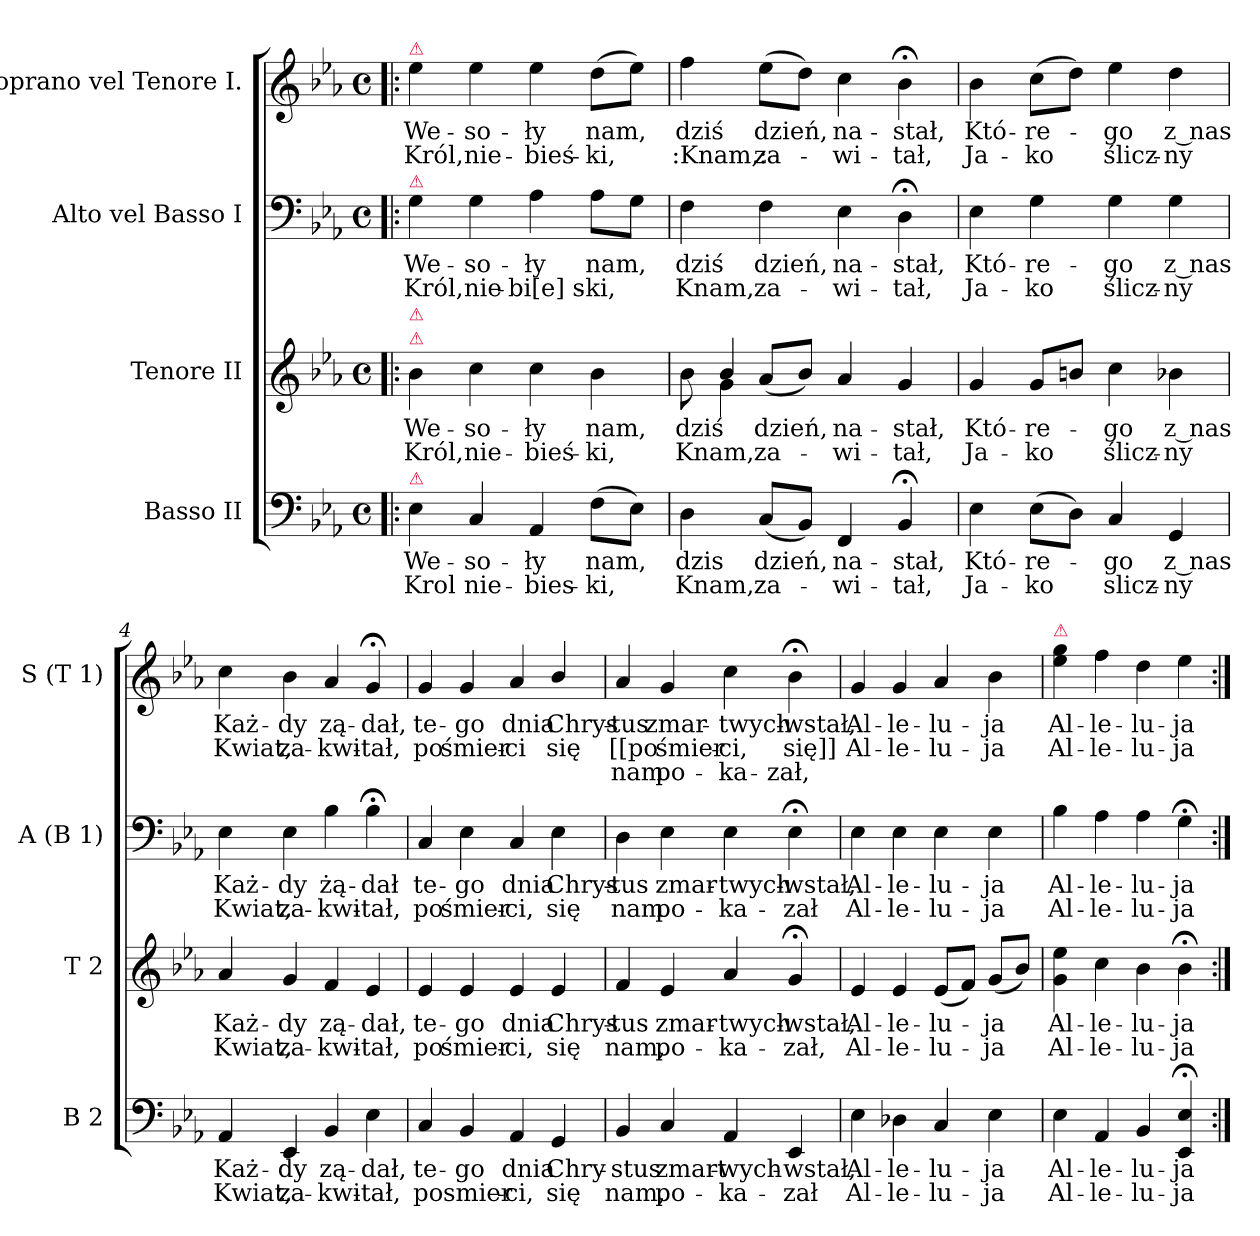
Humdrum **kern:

**kern	**text	**text	**kern	**text	**text	**kern	**text	**text	**kern	**text	**text	**text
*part4	*part4	*part4	*part3	*part3	*part3	*part2	*part2	*part2	*part1	*part1	*part1	*part1
*staff4	*staff4	*staff4	*staff3	*staff3	*staff3	*staff2	*staff2	*staff2	*staff1	*staff1	*staff1	*staff1
*I"Basso II	*	*	*I"Tenore II	*	*	*I"Alto vel Basso I	*	*	*I"Soprano vel Tenore I.	*	*	*
*I'B 2	*	*	*I'T 2	*	*	*I'A (B 1)	*	*	*I'S (T 1)	*	*	*
*clefF4	*	*	*clefG2	*	*	*clefF4	*	*	*clefG2	*	*	*
*	*	*	*ITrd7c12	*	*	*	*	*	*	*	*	*
*k[b-e-a-]	*	*	*k[b-e-a-]	*	*	*k[b-e-a-]	*	*	*k[b-e-a-]	*	*	*
*M4/4	*	*	*M4/4	*	*	*M4/4	*	*	*M4/4	*	*	*
*met(c)	*	*	*met(c)	*	*	*met(c)	*	*	*met(c)	*	*	*
=1!|:	=1!|:	=1!|:	=1!|:	=1!|:	=1!|:	=1!|:	=1!|:	=1!|:	=1!|:	=1!|:	=1!|:	=1!|:
!	!	!	!	!	!	!	!	!	!LO:TX:a:color=crimson:t=⚠	!	!	!
!	!	!	!	!	!	!LO:TX:a:color=crimson:t=⚠	!	!	!	!	!	!
!	!	!	!LO:TX:a:color=crimson:t=⚠	!	!	!	!	!	!	!	!	!
!	!	!	!LO:TX:a:color=crimson:t=⚠	!	!	!	!	!	!	!	!	!
!LO:TX:a:color=crimson:t=⚠	!	!	!	!	!	!	!	!	!	!	!	!
4E-\	We-	Krol	4B-\	We-	Król,	4G\	We-	Król,	4ee-\	We-	Król,	.
4C/	-so-	nie-	4c\	-so-	nie-	4G\	-so-	nie-	4ee-\	-so-	nie-	.
4AA-/	-ły	-bies-	4c\	-ły	-bieś-	4A-\	-ły	-bi[e]s-	4ee-\	-ły	-bieś-	.
(>8F\L	nam,	-ki,	4B-\	nam,	-ki,	8A-\L	nam,	-ki,	(>8dd\L	nam,	-ki,	.
8E-\J)	.	.	.	.	.	8G\J	.	.	8ee-\J)	.	.	.
=2	=2	=2	=2	=2	=2	=2	=2	=2	=2	=2	=2	=2
!	!	!	!LO:N:vis=4	!	!	!	!	!	!	!	!	!
*	*	*	*^	*	*	*	*	*	*	*	*	*
4D\	dzis	Knam,	8B-\	8ryy	dziś	Knam,	4F\	dziś	Knam,	4ff\	dziś	:Knam,:	.
!	!	!	!LO:N:vis=4	!LO:N:vis=4	!	!	!	!	!	!	!	!	!
.	.	.	8B-	8G	.	.	.	.	.	.	.	.	.
(<8C/L	dzień,	za-	(<8A-/L	2.ryy	dzień,	za-	4F\	dzień,	za-	(>8ee-\L	dzień,	za-	.
8BB-/J)	.	.	8B-/J)	.	.	.	.	.	.	8dd\J)	.	.	.
4FF/	na-	-wi-	4A-/	.	na-	-wi-	4E-\	na-	-wi-	4cc\	na-	-wi-	.
4BB-;</	-stał,	-tał,	4G/	.	-stał,	-tał,	4D;<\	-stał,	-tał,	4b-;<\	-stał,	-tał,	.
*	*	*	*v	*v	*	*	*	*	*	*	*	*	*
=3	=3	=3	=3	=3	=3	=3	=3	=3	=3	=3	=3	=3
4E-\	Któ-	Ja-	4G/	Któ-	Ja-	4E-\	Któ-	Ja-	4b-\	Któ-	Ja-	.
(>8E-\L	-re-	-ko	8G/L	-re-	-ko	4G\	-re-	-ko	(>8cc\L	-re-	-ko	.
8D\J)	.	.	8Bn/J	.	.	.	.	.	8dd\J)	.	.	.
4C/	-go	slicz-	4c\	-go	ślicz-	4G\	-go	ślicz-	4ee-\	-go	ślicz-	.
4GG/	z nas	-ny	4B-X\	z nas	-ny	4G\	z nas	-ny	4dd\	z nas	-ny	.
=4	=4	=4	=4	=4	=4	=4	=4	=4	=4	=4	=4	=4
4AA-/	Każ-	Kwiat,	4A-/	Każ-	Kwiat,	4E-\	Każ-	Kwiat,	4cc\	Każ-	Kwiat,	.
4EE-/	-dy	za-	4G/	-dy	za-	4E-\	-dy	za-	4b-\	-dy	za-	.
4BB-/	zą-	-kwi-	4F/	zą-	-kwi-	4B-\	żą-	-kwi-	4a-/	zą-	-kwi-	.
4E-\	-dał,	-tał,	4E-/	-dał,	-tał,	4B-;\	-dał	-tał,	4g;</	-dał,	-tał,	.
=5	=5	=5	=5	=5	=5	=5	=5	=5	=5	=5	=5	=5
4C/	te-	po	4E-/	te-	po	4C/	te-	po	4g/	te-	po	.
4BB-/	-go	smier-	4E-/	-go	śmier-	4E-\	-go	śmier-	4g/	-go	śmier-	.
4AA-/	dnia	-ci,	4E-/	dnia	-ci,	4C/	dnia	-ci,	4a-/	dnia	-ci	.
4GG/	Chry-	się	4E-/	Chrys-	się	4E-\	Chrys-	się	4b-/	Chrys-	się	.
=6	=6	=6	=6	=6	=6	=6	=6	=6	=6	=6	=6	=6
4BB-/	-stus	nam,	4F/	-tus	nam,	4D\	-tus	nam	4a-/	-tus	[[po	nam
4C/	zmart-	po-	4E-/	zmar-	po-	4E-\	zmar-	po-	4g/	zmar-	śmier-	po-
4AA-/	-wych-	-ka-	4A-/	-twych-	-ka-	4E-\	-twych-	-ka-	4cc\	-twych-	-ci,	-ka-
4EE-/	-wstał,	-zał	4G;</	-wstał,	-zał,	4E-;<\	-wstał,	-zał	4b-;<\	-wstał,	się]]	-zał,
=7	=7	=7	=7	=7	=7	=7	=7	=7	=7	=7	=7	=7
4E-\	Al-	Al-	4E-/	Al-	Al-	4E-\	Al-	Al-	4g/	Al-	Al-	.
4D-X\	-le-	-le-	4E-/	-le-	-le-	4E-\	-le-	-le-	4g/	-le-	-le-	.
4C/	-lu-	-lu-	(>8E-/L	-lu-	-lu-	4E-\	-lu-	-lu-	4a-/	-lu-	-lu-	.
.	.	.	8F/J)	.	.	.	.	.	.	.	.	.
4E-\	-ja	-ja	(>8G/L	-ja	-ja	4E-\	-ja	-ja	4b-\	-ja	-ja	.
.	.	.	8B-/J)	.	.	.	.	.	.	.	.	.
=8	=8	=8	=8	=8	=8	=8	=8	=8	=8	=8	=8	=8
!	!	!	!	!	!	!	!	!	!LO:TX:a:color=crimson:t=⚠	!	!	!
4E-\	Al-	Al-	4G\ 4e-\	Al-	Al-	4B-\	Al-	Al-	4ee-\ 4gg\	Al-	Al-	.
4AA-/	-le-	-le-	4c\	-le-	-le-	4A-\	-le-	-le-	4ff\	-le-	-le-	.
4BB-/	-lu-	-lu-	4B-\	-lu-	-lu-	4A-\	-lu-	-lu-	4dd\	-lu-	-lu-	.
4EE-;</ 4E-;</	-ja	-ja	4B-;<\	-ja	-ja	4G;<\	-ja	-ja	4ee-\	-ja	-ja	.
=:|!	=:|!	=:|!	=:|!	=:|!	=:|!	=:|!	=:|!	=:|!	=:|!	=:|!	=:|!	=:|!
*-	*-	*-	*-	*-	*-	*-	*-	*-	*-	*-	*-	*-
